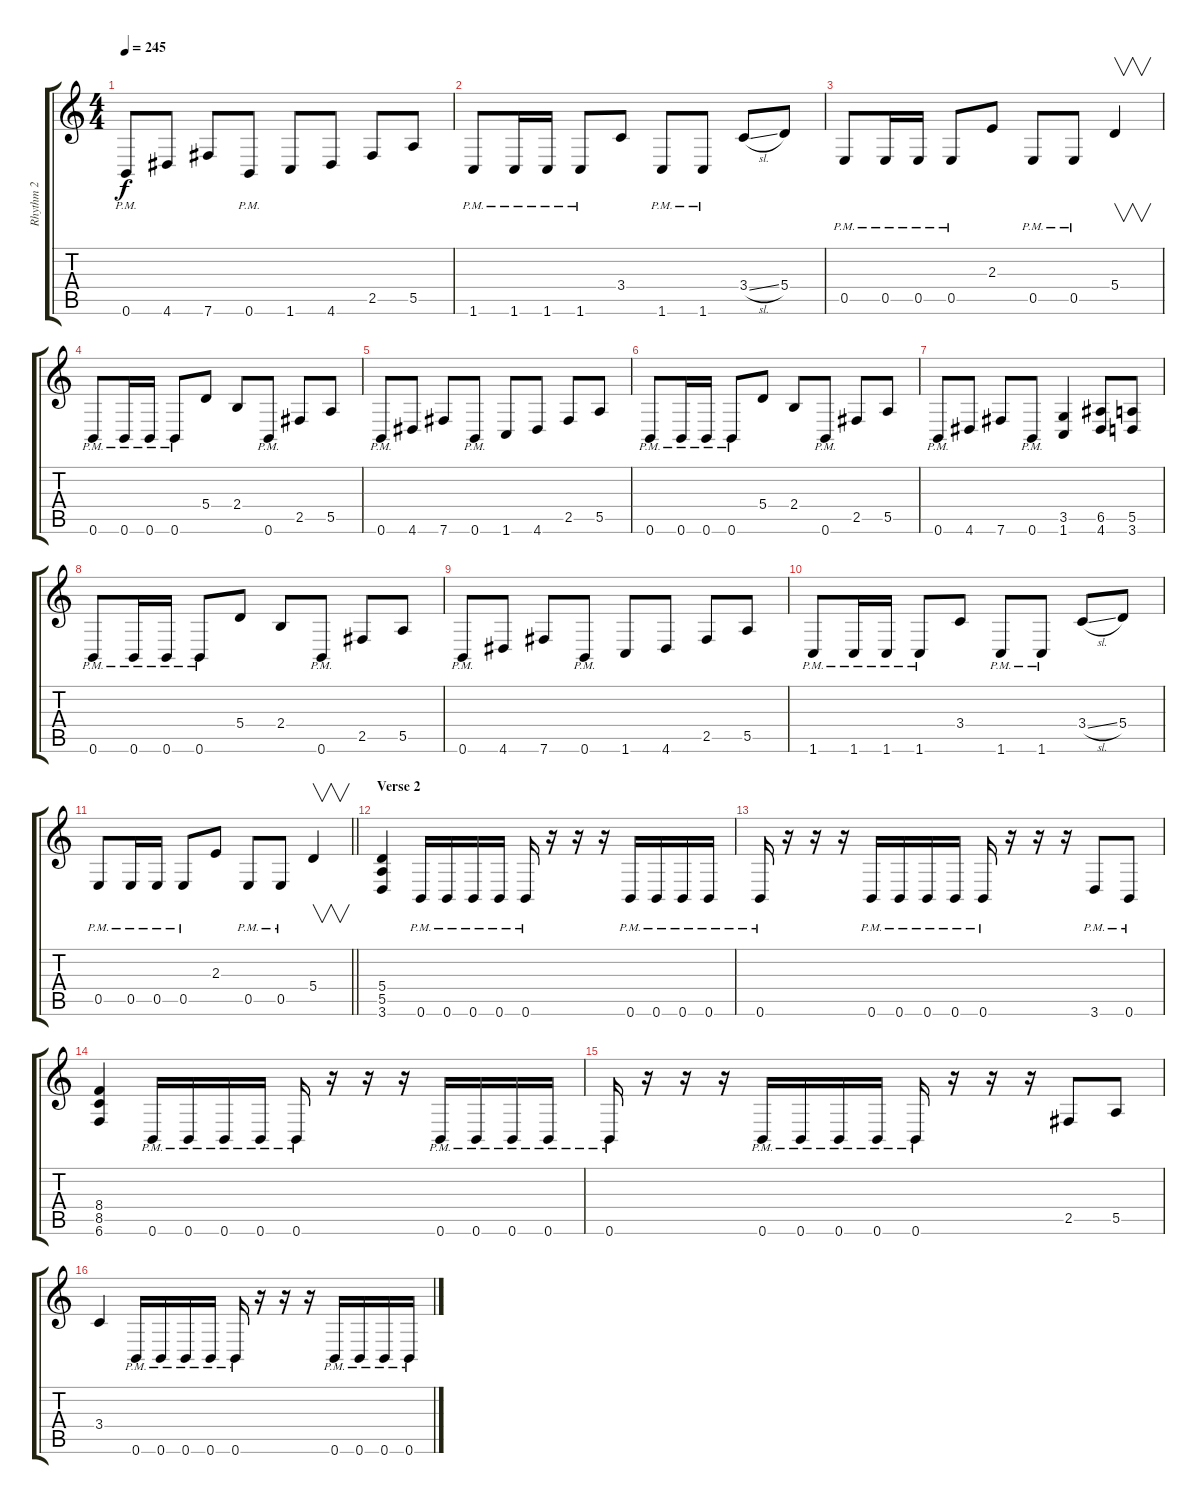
\track ("Rhythm 2" "Rhythm 2") {instrument distortionguitar}
\staff {score tabs}
\tuning (B3 Gb3 D3 A2 E2 B1) {hide}
\ts (4 4)
\tempo 245
\clef g2
\ks c
0.6{pm}.8{dy f} 4.6.8 7.6.8 0.6{pm}.8 1.6.8 4.6.8 2.5.8 5.5.8 |
1.6{pm}.8 1.6{pm}.16 1.6{pm}.16 1.6{pm}.8 3.4.8 1.6{pm}.8 1.6{pm}.8 3.4{sl}.8 5.4.8 |
0.5{pm}.8 0.5{pm}.16 0.5{pm}.16 0.5{pm}.8 2.3.8 0.5{pm}.8 0.5{pm}.8 5.4.4{v} |
0.6{pm}.8 0.6{pm}.16 0.6{pm}.16 0.6{pm}.8 5.4.8 2.4.8 0.6{pm}.8 2.5.8 5.5.8 |
0.6{pm}.8 4.6.8 7.6.8 0.6{pm}.8 1.6.8 4.6.8 2.5.8 5.5.8 |
0.6{pm}.8 0.6{pm}.16 0.6{pm}.16 0.6{pm}.8 5.4.8 2.4.8 0.6{pm}.8 2.5.8 5.5.8 |
0.6{pm}.8 4.6.8 7.6.8 0.6{pm}.8 (3.5 1.6).4 (6.5 4.6).8 (5.5 3.6).8 |
0.6{pm}.8 0.6{pm}.16 0.6{pm}.16 0.6{pm}.8 5.4.8 2.4.8 0.6{pm}.8 2.5.8 5.5.8 |
0.6{pm}.8 4.6.8 7.6.8 0.6{pm}.8 1.6.8 4.6.8 2.5.8 5.5.8 |
1.6{pm}.8 1.6{pm}.16 1.6{pm}.16 1.6{pm}.8 3.4.8 1.6{pm}.8 1.6{pm}.8 3.4{sl}.8 5.4.8 |
\barLineRight lightlight
0.5{pm}.8 0.5{pm}.16 0.5{pm}.16 0.5{pm}.8 2.3.8 0.5{pm}.8 0.5{pm}.8 5.4.4{v} |
\section ("" "Verse 2")
(5.4 5.5 3.6).4{instrument distortionguitar} 0.6{pm}.16 0.6{pm}.16 0.6{pm}.16 0.6{pm}.16 0.6{pm}.16 r.16 r.16 r.16 0.6{pm}.16 0.6{pm}.16 0.6{pm}.16 0.6{pm}.16 |
0.6{pm}.16 r.16 r.16 r.16 0.6{pm}.16 0.6{pm}.16 0.6{pm}.16 0.6{pm}.16 0.6{pm}.16 r.16 r.16 r.16 3.6{pm}.8 0.6{pm}.8 |
(8.4 8.5 6.6).4{instrument distortionguitar} 0.6{pm}.16 0.6{pm}.16 0.6{pm}.16 0.6{pm}.16 0.6{pm}.16 r.16 r.16 r.16 0.6{pm}.16 0.6{pm}.16 0.6{pm}.16 0.6{pm}.16 |
0.6{pm}.16 r.16 r.16 r.16 0.6{pm}.16 0.6{pm}.16 0.6{pm}.16 0.6{pm}.16 0.6{pm}.16 r.16 r.16 r.16 2.5.8 5.5.8 |
3.4.4 0.6{pm}.16 0.6{pm}.16 0.6{pm}.16 0.6{pm}.16 0.6{pm}.16 r.16 r.16 r.16 0.6{pm}.16 0.6{pm}.16 0.6{pm}.16 0.6{pm}.16
